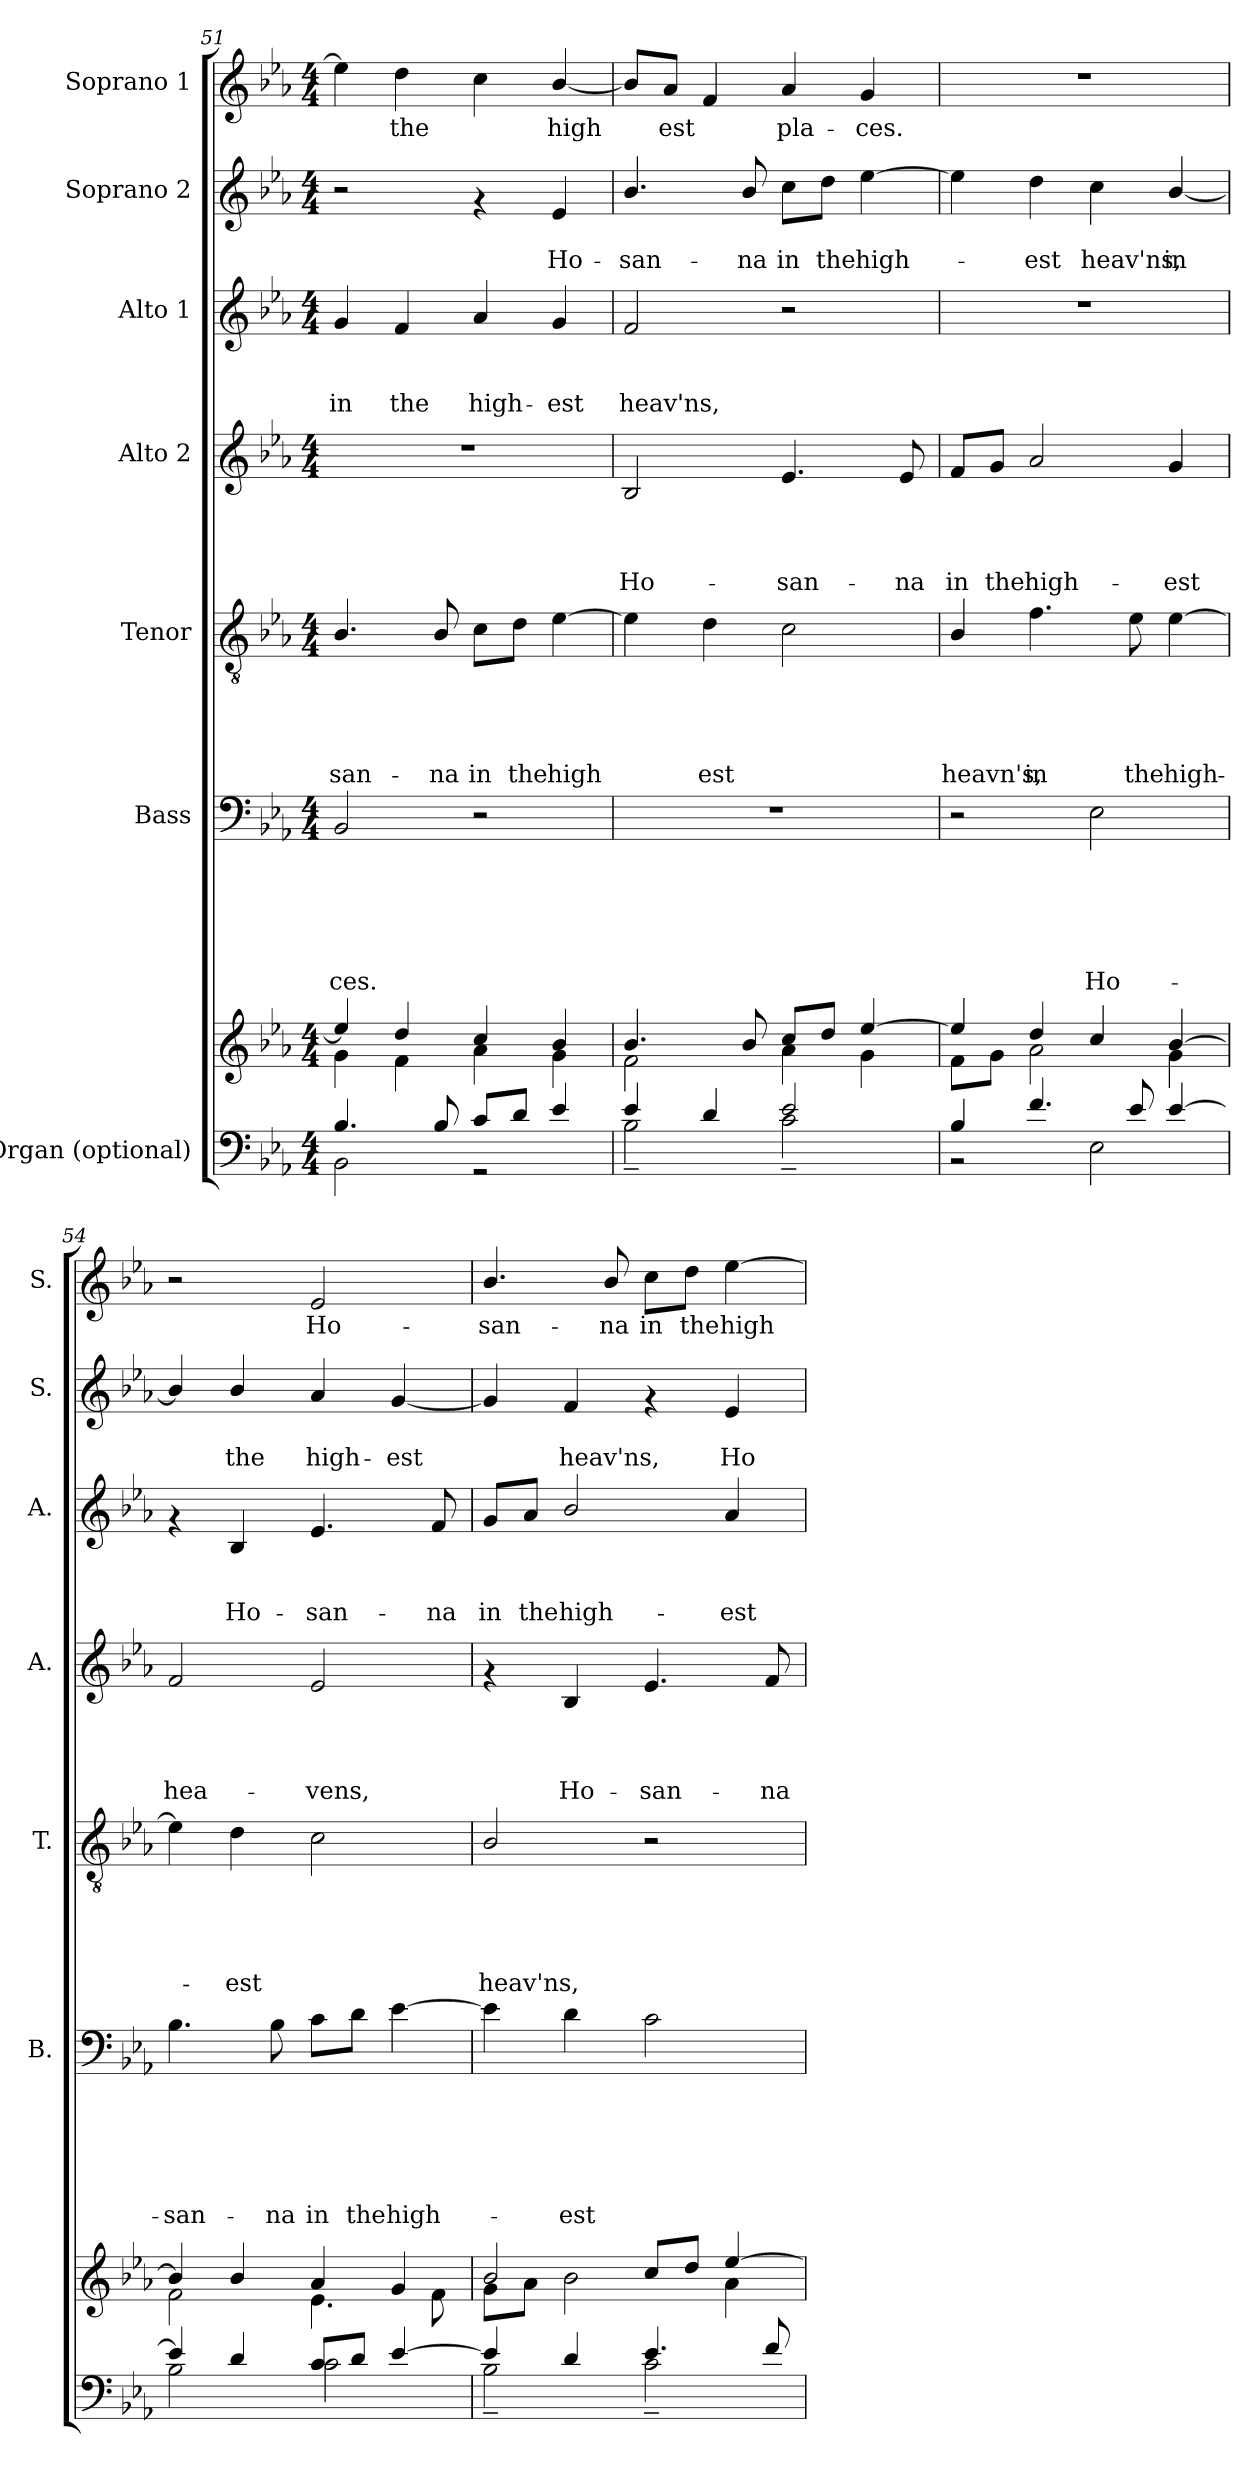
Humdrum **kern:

**kern	**kern	**kern	**text	**text	**text	**text	**text	**text	**kern	**text	**text	**text	**text	**text	**kern	**text	**text	**text	**text	**kern	**text	**text	**text	**kern	**text	**text	**kern	**text
*part7	*part7	*part6	*part6	*part6	*part6	*part6	*part6	*part6	*part5	*part5	*part5	*part5	*part5	*part5	*part4	*part4	*part4	*part4	*part4	*part3	*part3	*part3	*part3	*part2	*part2	*part2	*part1	*part1
*staff8	*staff7	*staff6	*staff6	*staff6	*staff6	*staff6	*staff6	*staff6	*staff5	*staff5	*staff5	*staff5	*staff5	*staff5	*staff4	*staff4	*staff4	*staff4	*staff4	*staff3	*staff3	*staff3	*staff3	*staff2	*staff2	*staff2	*staff1	*staff1
*I"Organ (optional)	*	*I"Bass	*	*	*	*	*	*	*I"Tenor	*	*	*	*	*	*I"Alto 2	*	*	*	*	*I"Alto 1	*	*	*	*I"Soprano 2	*	*	*I"Soprano 1	*
*	*	*I'B.	*	*	*	*	*	*	*I'T.	*	*	*	*	*	*I'A.	*	*	*	*	*I'A.	*	*	*	*I'S.	*	*	*I'S.	*
*clefF4	*clefG2	*clefF4	*	*	*	*	*	*	*clefGv2	*	*	*	*	*	*clefG2	*	*	*	*	*clefG2	*	*	*	*clefG2	*	*	*clefG2	*
*k[b-e-a-]	*k[b-e-a-]	*k[b-e-a-]	*	*	*	*	*	*	*k[b-e-a-]	*	*	*	*	*	*k[b-e-a-]	*	*	*	*	*k[b-e-a-]	*	*	*	*k[b-e-a-]	*	*	*k[b-e-a-]	*
*E-:	*E-:	*E-:	*	*	*	*	*	*	*E-:	*	*	*	*	*	*E-:	*	*	*	*	*E-:	*	*	*	*E-:	*	*	*E-:	*
*M4/4	*M4/4	*M4/4	*	*	*	*	*	*	*M4/4	*	*	*	*	*	*M4/4	*	*	*	*	*M4/4	*	*	*	*M4/4	*	*	*M4/4	*
=51	=51	=51	=51	=51	=51	=51	=51	=51	=51	=51	=51	=51	=51	=51	=51	=51	=51	=51	=51	=51	=51	=51	=51	=51	=51	=51	=51	=51
*^	*^	*	*	*	*	*	*	*	*	*	*	*	*	*	*	*	*	*	*	*	*	*	*	*	*	*	*	*
!	!	!	!	!	!	!	!	!	!	!LO:LY:b	!	!	!	!	!	!LO:LY:b	!	!	!	!	!	!	!	!	!LO:LY:b	!	!	!	!	!
4.B-/	2BB-\	4ee-/]	4g\	2BB-/	.	.	.	.	.	-ces.	4.B-/	.	.	.	.	-san-	1r	.	.	.	.	4g/	.	.	in	2r	.	.	4ee-\]	.
!	!	!	!	!	!	!	!	!	!	!	!	!	!	!	!	!	!	!	!	!	!	!	!	!	!LO:LY:b	!	!	!	!	!LO:LY:b
.	.	4dd/	4f\	.	.	.	.	.	.	.	.	.	.	.	.	.	.	.	.	.	.	4f/	.	.	the	.	.	.	4dd\	the
!	!	!	!	!	!	!	!	!	!	!	!	!	!	!	!	!LO:LY:b	!	!	!	!	!	!	!	!	!	!	!	!	!	!
8B-/	.	.	.	.	.	.	.	.	.	.	8B-/	.	.	.	.	-na	.	.	.	.	.	.	.	.	.	.	.	.	.	.
!	!	!	!	!	!	!	!	!	!	!	!	!	!	!	!	!LO:LY:b	!	!	!	!	!	!	!	!	!LO:LY:b	!	!	!	!	!
8c/L	2r	4cc/	4a-\	2r	.	.	.	.	.	.	8c\L	.	.	.	.	in	.	.	.	.	.	4a-/	.	.	high-	4rf	.	.	4cc\	.
!	!	!	!	!	!	!	!	!	!	!	!	!	!	!	!	!LO:LY:b	!	!	!	!	!	!	!	!	!	!	!	!	!	!
8d/J	.	.	.	.	.	.	.	.	.	.	8d\J	.	.	.	.	the	.	.	.	.	.	.	.	.	.	.	.	.	.	.
!	!	!	!	!	!	!	!	!	!	!	!	!	!	!	!	!LO:LY:b	!	!	!	!	!	!	!	!	!LO:LY:b	!	!	!LO:LY:b	!	!LO:LY:b
4e-/	.	4b-/	4g\	.	.	.	.	.	.	.	[<4e-\	.	.	.	.	high	.	.	.	.	.	4g/	.	.	-est	4e-/	.	Ho-	[<4b-/	high
!!LO:PB:g=z
=52	=52	=52	=52	=52	=52	=52	=52	=52	=52	=52	=52	=52	=52	=52	=52	=52	=52	=52	=52	=52	=52	=52	=52	=52	=52	=52	=52	=52	=52	=52
!	!	!	!	!	!	!	!	!	!	!	!	!	!	!	!	!	!	!	!	!	!LO:LY:b	!	!	!	!LO:LY:b	!	!	!LO:LY:b	!	!
4e-/	2B-~>\	4.b-/	2f\	1r	.	.	.	.	.	.	4e-\]	.	.	.	.	.	2B-/	.	.	.	Ho-	2f/	.	.	heav'ns,	4.b-/	.	-san-	8b-/L]	.
!	!	!	!	!	!	!	!	!	!	!	!	!	!	!	!	!	!	!	!	!	!	!	!	!	!	!	!	!	!	!LO:LY:b
.	.	.	.	.	.	.	.	.	.	.	.	.	.	.	.	.	.	.	.	.	.	.	.	.	.	.	.	.	8a-/J	est
!	!	!	!	!	!	!	!	!	!	!	!	!	!	!	!	!LO:LY:b	!	!	!	!	!	!	!	!	!	!	!	!	!	!
4d/	.	.	.	.	.	.	.	.	.	.	4d\	.	.	.	.	est	.	.	.	.	.	.	.	.	.	.	.	.	4f/	.
!	!	!	!	!	!	!	!	!	!	!	!	!	!	!	!	!	!	!	!	!	!	!	!	!	!	!	!	!LO:LY:b	!	!
.	.	8b-/	.	.	.	.	.	.	.	.	.	.	.	.	.	.	.	.	.	.	.	.	.	.	.	8b-/	.	-na	.	.
!	!	!	!	!	!	!	!	!	!	!	!	!	!	!	!	!	!	!	!	!	!LO:LY:b	!	!	!	!	!	!	!LO:LY:b	!	!LO:LY:b
2e-/	2c~>\	8cc/L	4a-\	.	.	.	.	.	.	.	2c\	.	.	.	.	.	4.e-/	.	.	.	-san-	2r	.	.	.	8cc\L	.	in	4a-/	pla-
!	!	!	!	!	!	!	!	!	!	!	!	!	!	!	!	!	!	!	!	!	!	!	!	!	!	!	!	!LO:LY:b	!	!
.	.	8dd/J	.	.	.	.	.	.	.	.	.	.	.	.	.	.	.	.	.	.	.	.	.	.	.	8dd\J	.	the	.	.
!	!	!	!	!	!	!	!	!	!	!	!	!	!	!	!	!	!	!	!	!	!	!	!	!	!	!	!	!LO:LY:b	!	!LO:LY:b
.	.	[>4ee-/	4g\	.	.	.	.	.	.	.	.	.	.	.	.	.	.	.	.	.	.	.	.	.	.	[>4ee-\	.	high-	4g/	-ces.
!	!	!	!	!	!	!	!	!	!	!	!	!	!	!	!	!	!	!	!	!	!LO:LY:b	!	!	!	!	!	!	!	!	!
.	.	.	.	.	.	.	.	.	.	.	.	.	.	.	.	.	8e-/	.	.	.	-na	.	.	.	.	.	.	.	.	.
=53	=53	=53	=53	=53	=53	=53	=53	=53	=53	=53	=53	=53	=53	=53	=53	=53	=53	=53	=53	=53	=53	=53	=53	=53	=53	=53	=53	=53	=53	=53
!	!	!	!	!	!	!	!	!	!	!	!	!	!	!	!	!LO:LY:b	!	!	!	!	!LO:LY:b	!	!	!	!	!	!	!	!	!
4B-/	2r	4ee-/]	8f\L	2r	.	.	.	.	.	.	4B-/	.	.	.	.	heavn's,	8f/L	.	.	.	in	1r	.	.	.	4ee-\]	.	.	1r	.
!	!	!	!	!	!	!	!	!	!	!	!	!	!	!	!	!	!	!	!	!	!LO:LY:b	!	!	!	!	!	!	!	!	!
.	.	.	8g\J	.	.	.	.	.	.	.	.	.	.	.	.	.	8g/J	.	.	.	the	.	.	.	.	.	.	.	.	.
!	!	!	!	!	!	!	!	!	!	!	!	!	!	!	!	!LO:LY:b	!	!	!	!	!LO:LY:b	!	!	!	!	!	!	!LO:LY:b	!	!
4.f/	.	4dd/	2a-\	.	.	.	.	.	.	.	4.f\	.	.	.	.	in	2a-/	.	.	.	high-	.	.	.	.	4dd\	.	-est	.	.
!	!	!	!	!	!	!	!	!	!	!LO:LY:b	!	!	!	!	!	!	!	!	!	!	!	!	!	!	!	!	!	!LO:LY:b	!	!
.	2E-\	4cc/	.	2E-\	.	.	.	.	.	Ho-	.	.	.	.	.	.	.	.	.	.	.	.	.	.	.	4cc\	.	heav'ns,	.	.
!	!	!	!	!	!	!	!	!	!	!	!	!	!	!	!	!LO:LY:b	!	!	!	!	!	!	!	!	!	!	!	!	!	!
8e-/	.	.	.	.	.	.	.	.	.	.	8e-\	.	.	.	.	the	.	.	.	.	.	.	.	.	.	.	.	.	.	.
!	!	!	!	!	!	!	!	!	!	!	!	!	!	!	!	!LO:LY:b	!	!	!	!	!LO:LY:b	!	!	!	!	!	!	!LO:LY:b	!	!
[>4e-/	.	[>4b-/	4g\	.	.	.	.	.	.	.	[>4e-\	.	.	.	.	high-	4g/	.	.	.	-est	.	.	.	.	[<4b-/	.	in	.	.
=54	=54	=54	=54	=54	=54	=54	=54	=54	=54	=54	=54	=54	=54	=54	=54	=54	=54	=54	=54	=54	=54	=54	=54	=54	=54	=54	=54	=54	=54	=54
!	!	!	!	!	!	!	!	!	!	!LO:LY:b	!	!	!	!	!	!	!	!	!	!	!LO:LY:b	!	!	!	!	!	!	!	!	!
4e-/]	2B-\	4b-/]	2f\	4.B-\	.	.	.	.	.	-san-	4e-\]	.	.	.	.	.	2f/	.	.	.	hea-	4rf	.	.	.	4b-/]	.	.	2r	.
!	!	!	!	!	!	!	!	!	!	!	!	!	!	!	!	!LO:LY:b	!	!	!	!	!	!	!	!	!LO:LY:b	!	!	!LO:LY:b	!	!
4d/	.	4b-/	.	.	.	.	.	.	.	.	4d\	.	.	.	.	-est	.	.	.	.	.	4B-/	.	.	Ho-	4b-/	.	the	.	.
!	!	!	!	!	!	!	!	!	!	!LO:LY:b	!	!	!	!	!	!	!	!	!	!	!	!	!	!	!	!	!	!	!	!
.	.	.	.	8B-\	.	.	.	.	.	-na	.	.	.	.	.	.	.	.	.	.	.	.	.	.	.	.	.	.	.	.
!	!	!	!	!	!	!	!	!	!	!LO:LY:b	!	!	!	!	!	!	!	!	!	!	!LO:LY:b	!	!	!	!LO:LY:b	!	!	!LO:LY:b	!	!LO:LY:b
8c/L	2c\	4a-/	4.e-\	8c\L	.	.	.	.	.	in	2c\	.	.	.	.	.	2e-/	.	.	.	-vens,	4.e-/	.	.	-san-	4a-/	.	high-	2e-/	Ho-
!	!	!	!	!	!	!	!	!	!	!LO:LY:b	!	!	!	!	!	!	!	!	!	!	!	!	!	!	!	!	!	!	!	!
8d/J	.	.	.	8d\J	.	.	.	.	.	the	.	.	.	.	.	.	.	.	.	.	.	.	.	.	.	.	.	.	.	.
!	!	!	!	!	!	!	!	!	!	!LO:LY:b	!	!	!	!	!	!	!	!	!	!	!	!	!	!	!	!	!	!LO:LY:b	!	!
[>4e-/	.	4g/	.	[>4e-\	.	.	.	.	.	high-	.	.	.	.	.	.	.	.	.	.	.	.	.	.	.	[<4g/	.	-est	.	.
!	!	!	!	!	!	!	!	!	!	!	!	!	!	!	!	!	!	!	!	!	!	!	!	!	!LO:LY:b	!	!	!	!	!
.	.	.	8f\	.	.	.	.	.	.	.	.	.	.	.	.	.	.	.	.	.	.	8f/	.	.	-na	.	.	.	.	.
=55	=55	=55	=55	=55	=55	=55	=55	=55	=55	=55	=55	=55	=55	=55	=55	=55	=55	=55	=55	=55	=55	=55	=55	=55	=55	=55	=55	=55	=55	=55
!	!	!	!	!	!	!	!	!	!	!	!	!	!	!	!	!LO:LY:b	!	!	!	!	!	!	!	!	!LO:LY:b	!	!	!	!	!LO:LY:b
4e-/]	2B-~>\	2b-/	8g\L	4e-\]	.	.	.	.	.	.	2B-/	.	.	.	.	heav'ns,	4rf	.	.	.	.	8g/L	.	.	in	4g/]	.	.	4.b-/	-san-
!	!	!	!	!	!	!	!	!	!	!	!	!	!	!	!	!	!	!	!	!	!	!	!	!	!LO:LY:b	!	!	!	!	!
.	.	.	8a-\J	.	.	.	.	.	.	.	.	.	.	.	.	.	.	.	.	.	.	8a-/J	.	.	the	.	.	.	.	.
!	!	!	!	!	!	!	!	!	!	!LO:LY:b	!	!	!	!	!	!	!	!	!	!	!LO:LY:b	!	!	!	!LO:LY:b	!	!	!LO:LY:b	!	!
4d/	.	.	2b-\	4d\	.	.	.	.	.	-est	.	.	.	.	.	.	4B-/	.	.	.	Ho-	2b-/	.	.	high-	4f/	.	heav'ns,	.	.
!	!	!	!	!	!	!	!	!	!	!	!	!	!	!	!	!	!	!	!	!	!	!	!	!	!	!	!	!	!	!LO:LY:b
.	.	.	.	.	.	.	.	.	.	.	.	.	.	.	.	.	.	.	.	.	.	.	.	.	.	.	.	.	8b-/	-na
!	!	!	!	!	!	!	!	!	!	!	!	!	!	!	!	!	!	!	!	!	!LO:LY:b	!	!	!	!	!	!	!	!	!LO:LY:b
4.e-/	2c~>\	8cc/L	.	2c\	.	.	.	.	.	.	2r	.	.	.	.	.	4.e-/	.	.	.	-san-	.	.	.	.	4rf	.	.	8cc\L	in
!	!	!	!	!	!	!	!	!	!	!	!	!	!	!	!	!	!	!	!	!	!	!	!	!	!	!	!	!	!	!LO:LY:b
.	.	8dd/J	.	.	.	.	.	.	.	.	.	.	.	.	.	.	.	.	.	.	.	.	.	.	.	.	.	.	8dd\J	the
!	!	!	!	!	!	!	!	!	!	!	!	!	!	!	!	!	!	!	!	!	!	!	!	!	!LO:LY:b	!	!	!LO:LY:b	!	!LO:LY:b
.	.	[>4ee-/	4a-\	.	.	.	.	.	.	.	.	.	.	.	.	.	.	.	.	.	.	4a-/	.	.	-est	4e-/	.	Ho-	[>4ee-\	high-
!	!	!	!	!	!	!	!	!	!	!	!	!	!	!	!	!	!	!	!	!	!LO:LY:b	!	!	!	!	!	!	!	!	!
8f/	.	.	.	.	.	.	.	.	.	.	.	.	.	.	.	.	8f/	.	.	.	-na	.	.	.	.	.	.	.	.	.
*v	*v	*	*	*	*	*	*	*	*	*	*	*	*	*	*	*	*	*	*	*	*	*	*	*	*	*	*	*	*	*
*	*v	*v	*	*	*	*	*	*	*	*	*	*	*	*	*	*	*	*	*	*	*	*	*	*	*	*	*	*	*
=	=	=	=	=	=	=	=	=	=	=	=	=	=	=	=	=	=	=	=	=	=	=	=	=	=	=	=	=
*-	*-	*-	*-	*-	*-	*-	*-	*-	*-	*-	*-	*-	*-	*-	*-	*-	*-	*-	*-	*-	*-	*-	*-	*-	*-	*-	*-	*-
